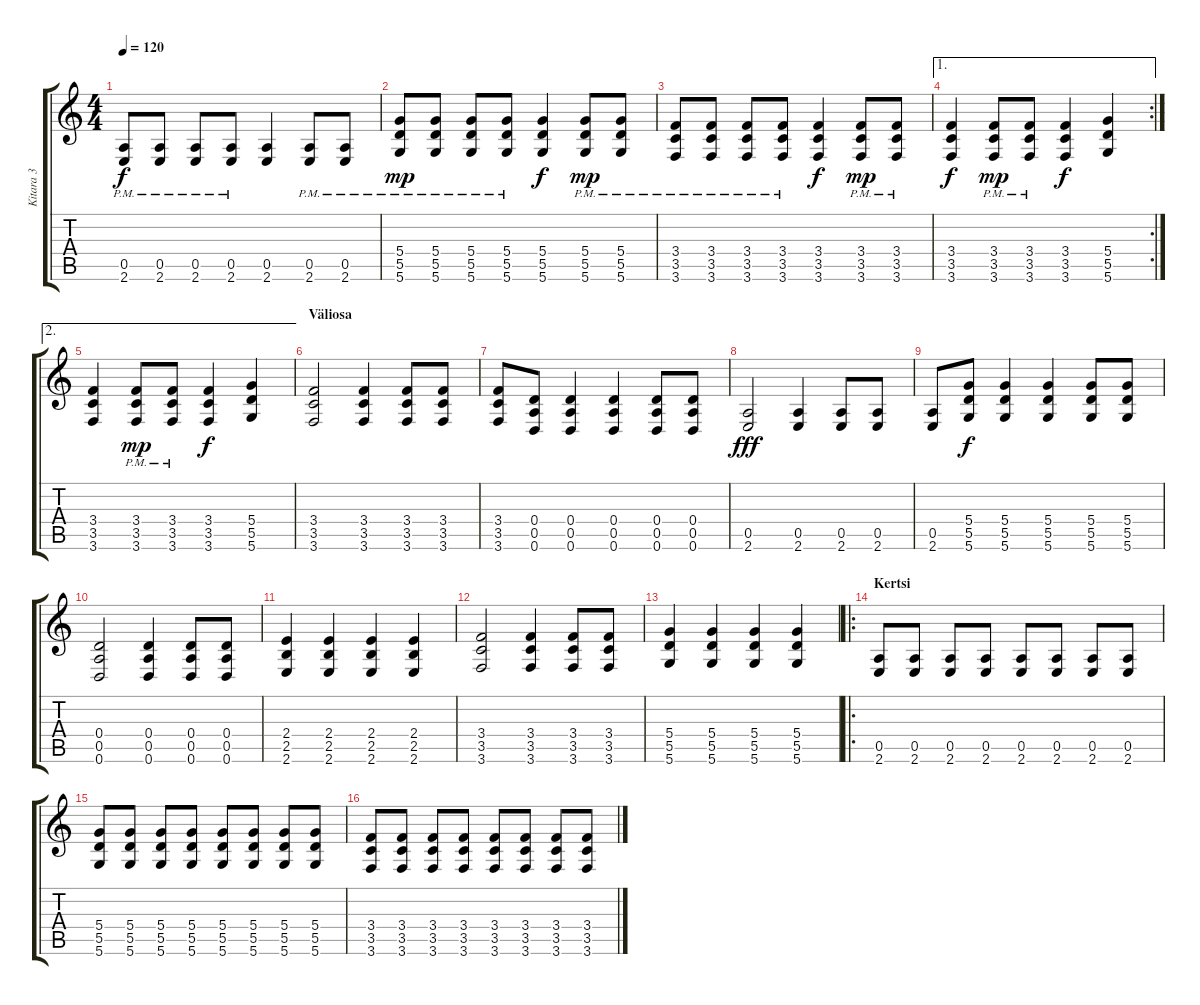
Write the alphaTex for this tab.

\track ("Kitara 3" "Kitara 3") {instrument distortionguitar}
\staff {score tabs}
\tuning (E4 B3 G3 D3 A2 D2) {hide}
\ts (4 4)
\tempo 120
\clef g2
\ks c
(0.5{pm} 2.6{pm}).8{dy f} (0.5{pm} 2.6{pm}).8 (0.5{pm} 2.6{pm}).8 (0.5{pm} 2.6{pm}).8 (0.5 2.6).4 (0.5{pm} 2.6{pm}).8 (0.5{pm} 2.6{pm}).8 |
(5.4{pm} 5.5{pm} 5.6{pm}).8{dy mp} (5.4{pm} 5.5{pm} 5.6{pm}).8 (5.4{pm} 5.5{pm} 5.6{pm}).8 (5.4{pm} 5.5{pm} 5.6{pm}).8 (5.4 5.5 5.6).4{dy f} (5.4{pm} 5.5{pm} 5.6{pm}).8{dy mp} (5.4{pm} 5.5{pm} 5.6{pm}).8 |
(3.4{pm} 3.5{pm} 3.6{pm}).8 (3.4{pm} 3.5{pm} 3.6{pm}).8 (3.4{pm} 3.5{pm} 3.6{pm}).8 (3.4{pm} 3.5{pm} 3.6{pm}).8 (3.4 3.5 3.6).4{dy f} (3.4{pm} 3.5{pm} 3.6{pm}).8{dy mp} (3.4{pm} 3.5{pm} 3.6{pm}).8 |
\ae 1
\rc 2
(3.4 3.5 3.6).4{dy f} (3.4{pm} 3.5{pm} 3.6{pm}).8{dy mp} (3.4{pm} 3.5{pm} 3.6{pm}).8 (3.4 3.5 3.6).4{dy f} (5.4 5.5 5.6).4 |
\ae 2
(3.4 3.5 3.6).4 (3.4{pm} 3.5{pm} 3.6{pm}).8{dy mp} (3.4{pm} 3.5{pm} 3.6{pm}).8 (3.4 3.5 3.6).4{dy f} (5.4 5.5 5.6).4 |
\section ("" "Väliosa")
(3.4 3.5 3.6).2 (3.4 3.5 3.6).4 (3.4 3.5 3.6).8 (3.4 3.5 3.6).8 |
(3.4 3.5 3.6).8 (0.4 0.5 0.6).8 (0.4 0.5 0.6).4 (0.4 0.5 0.6).4 (0.4 0.5 0.6).8 (0.4 0.5 0.6).8 |
(0.5 2.6).2{dy fff} (0.5 2.6).4 (0.5 2.6).8 (0.5 2.6).8 |
(0.5 2.6).8 (5.4 5.5 5.6).8{dy f} (5.4 5.5 5.6).4 (5.4 5.5 5.6).4 (5.4 5.5 5.6).8 (5.4 5.5 5.6).8 |
(0.4 0.5 0.6).2 (0.4 0.5 0.6).4 (0.4 0.5 0.6).8 (0.4 0.5 0.6).8 |
(2.4 2.5 2.6).4 (2.4 2.5 2.6).4 (2.4 2.5 2.6).4 (2.4 2.5 2.6).4 |
(3.4 3.5 3.6).2 (3.4 3.5 3.6).4 (3.4 3.5 3.6).8 (3.4 3.5 3.6).8 |
(5.4 5.5 5.6).4 (5.4 5.5 5.6).4 (5.4 5.5 5.6).4 (5.4 5.5 5.6).4 |
\ro
\section ("" "Kertsi")
(0.5 2.6).8 (0.5 2.6).8 (0.5 2.6).8 (0.5 2.6).8 (0.5 2.6).8 (0.5 2.6).8 (0.5 2.6).8 (0.5 2.6).8 |
(5.4 5.5 5.6).8 (5.4 5.5 5.6).8 (5.4 5.5 5.6).8 (5.4 5.5 5.6).8 (5.4 5.5 5.6).8 (5.4 5.5 5.6).8 (5.4 5.5 5.6).8 (5.4 5.5 5.6).8 |
(3.4 3.5 3.6).8 (3.4 3.5 3.6).8 (3.4 3.5 3.6).8 (3.4 3.5 3.6).8 (3.4 3.5 3.6).8 (3.4 3.5 3.6).8 (3.4 3.5 3.6).8 (3.4 3.5 3.6).8
